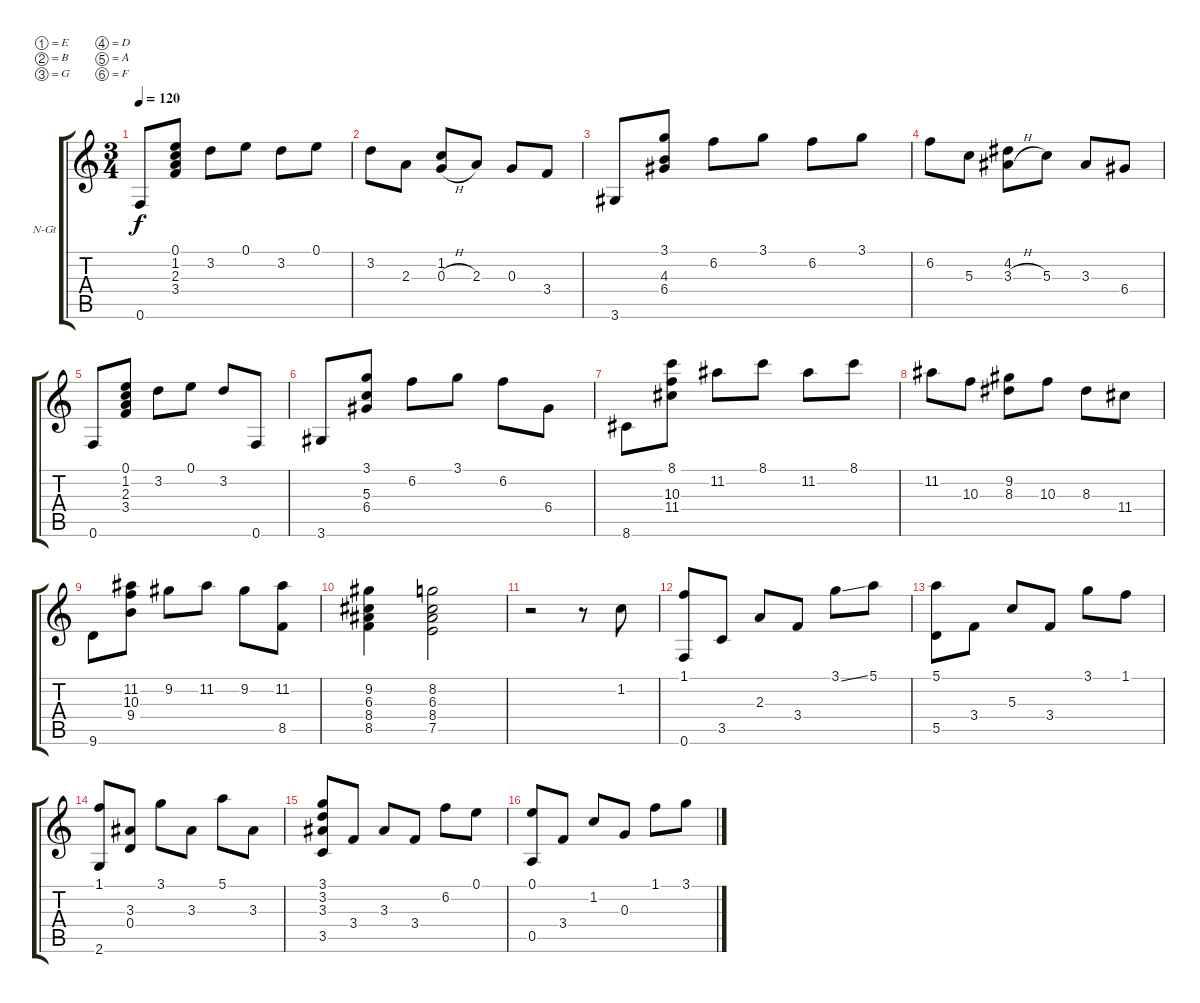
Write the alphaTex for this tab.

\bracketExtendMode groupsimilarinstruments
\firstSystemTrackNameOrientation horizontal
\otherSystemsTrackNameOrientation horizontal
\track ("Piste 1" "N-Gt") {instrument acousticguitarnylon}
\staff {score tabs}
\tuning (E4 B3 G3 D3 A2 F2)
\ts (3 4)
\tempo 120
\clef g2
\ks c
0.6.8{dy f instrument acousticguitarnylon} (0.1 1.2 2.3 3.4).8 3.2.8 0.1.8 3.2.8 0.1.8 |
3.2.8 2.3.8 (1.2 0.3{h}).8 2.3.8 0.3.8 3.4.8 |
3.6.8 (3.1 4.3 6.4).8 6.2.8 3.1.8 6.2.8 3.1.8 |
6.2.8 5.3.8 (4.2 3.3{h}).8 5.3.8 3.3.8 6.4.8 |
0.6.8 (0.1 1.2 2.3 3.4).8 3.2.8 0.1.8 3.2.8 0.6.8 |
3.6.8 (3.1 5.3 6.4).8 6.2.8 3.1.8 6.2.8 6.4.8 |
8.6.8 (8.1 10.3 11.4).8 11.2.8 8.1.8 11.2.8 8.1.8 |
11.2.8 10.3.8 (9.2 8.3).8 10.3.8 8.3.8 11.4.8 |
9.6.8 (11.2 10.3 9.4).8 9.2.8 11.2.8 9.2.8 (11.2 8.5).8 |
(9.2 6.3 8.4 8.5).4 (8.2 6.3 8.4 7.5).2 |
r.2 r.8 1.2.8 |
(1.1 0.6).8 3.5.8 2.3.8 3.4.8 3.1{ss}.8 5.1.8 |
(5.1 5.5).8 3.4.8 5.3.8 3.4.8 3.1.8 1.1.8 |
(1.1 2.6).8 (3.3 0.4).8 3.1.8 3.3.8 5.1.8 3.3.8 |
(3.1 3.2 3.3 3.5).8 3.4.8 3.3.8 3.4.8 6.2.8 0.1.8 |
(0.1 0.5).8 3.4.8 1.2.8 0.3.8 1.1.8 3.1.8
